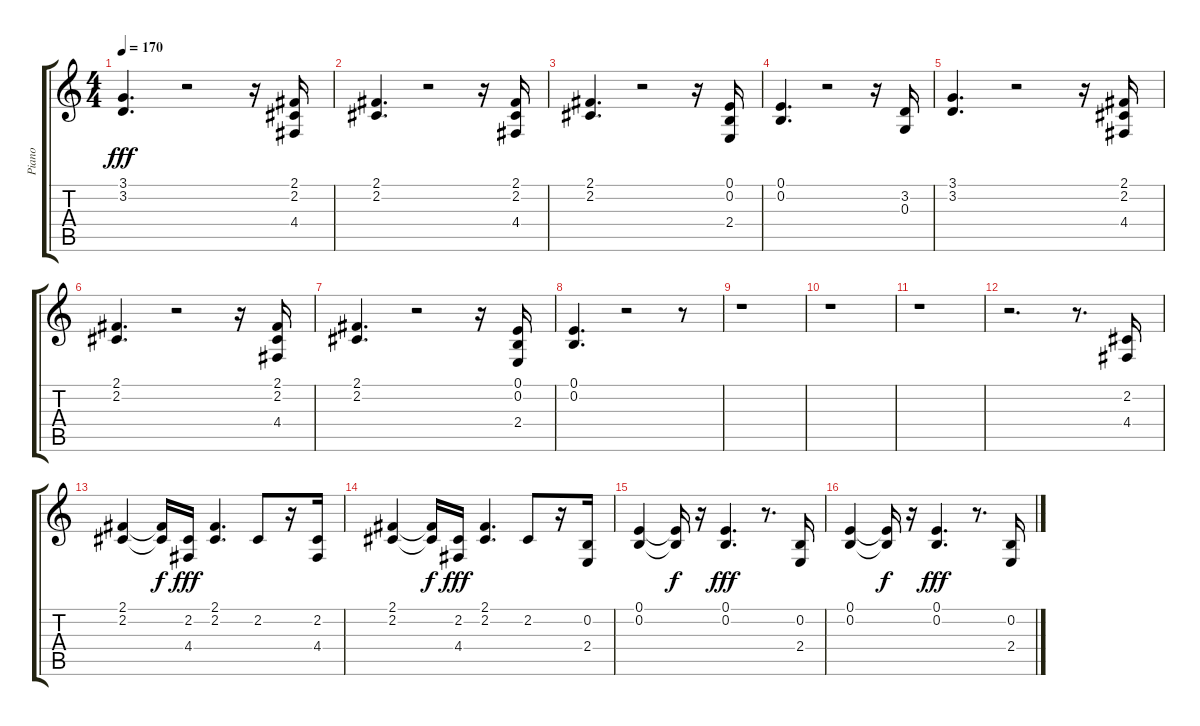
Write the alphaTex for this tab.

\track ("Piano" "Piano") {instrument electricpiano2}
\staff {score tabs}
\tuning (E4 B3 G3 D3 A2 E2) {hide}
\ts (4 4)
\tempo 170
\clef g2
\ks c
(3.1 3.2).4{d dy fff} r.2 r.16 (2.1 2.2 4.4).16 |
(2.1 2.2).4{d} r.2 r.16 (2.1 2.2 4.4).16 |
(2.1 2.2).4{d} r.2 r.16 (0.1 0.2 2.4).16 |
(0.1 0.2).4{d} r.2 r.16 (3.2 0.3).16 |
(3.1 3.2).4{d} r.2 r.16 (2.1 2.2 4.4).16 |
(2.1 2.2).4{d} r.2 r.16 (2.1 2.2 4.4).16 |
(2.1 2.2).4{d} r.2 r.16 (0.1 0.2 2.4).16 |
(0.1 0.2).4{d} r.2 r.8 |
r.1 |
r.1 |
r.1 |
r.2{d} r.8{d} (2.2 4.4).16 |
(2.1 2.2).4 (2.1{t} 2.2{t}).16{dy f} (2.2 4.4).16{dy fff} (2.1 2.2).4{d} 2.2.8 r.16 (2.2 4.4).16 |
(2.1 2.2).4 (2.1{t} 2.2{t}).16{dy f} (2.2 4.4).16{dy fff} (2.1 2.2).4{d} 2.2.8 r.16 (0.2 2.4).16 |
(0.1 0.2).4 (0.1{t} 0.2{t}).16{dy f} r.16 (0.1 0.2).4{d dy fff} r.8{d} (0.2 2.4).16 |
(0.1 0.2).4 (0.1{t} 0.2{t}).16{dy f} r.16 (0.1 0.2).4{d dy fff} r.8{d} (0.2 2.4).16
